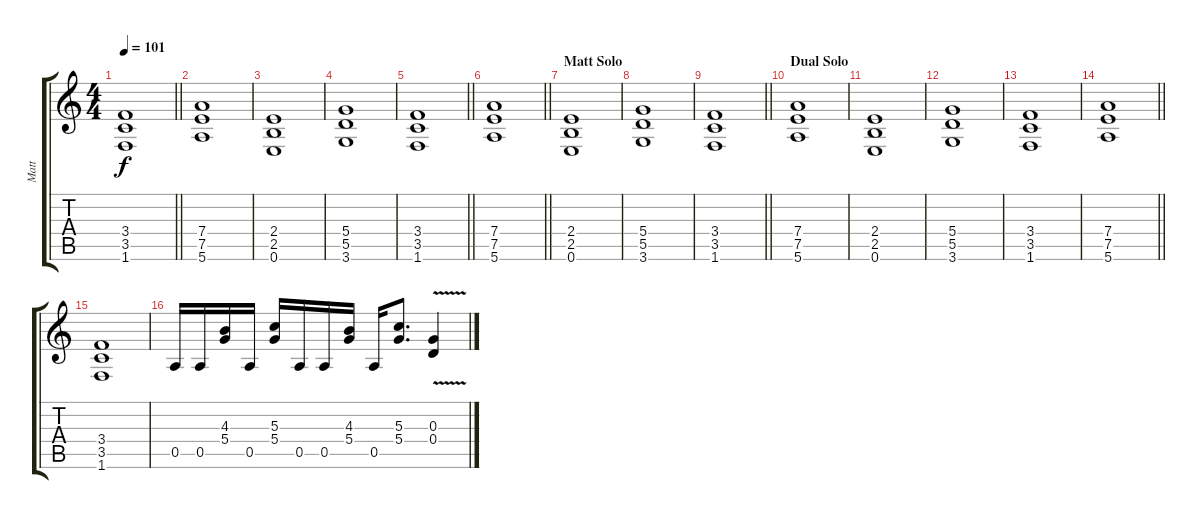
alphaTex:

\track ("Matt" "Matt") {instrument overdrivenguitar}
\staff {score tabs}
\tuning (E4 B3 G3 D3 A2 E2) {hide}
\ts (4 4)
\tempo 101
\clef g2
\barLineRight lightlight
\ks c
(3.4 3.5 1.6).1{dy f} |
(7.4 7.5 5.6).1 |
(2.4 2.5 0.6).1 |
(5.4 5.5 3.6).1 |
\barLineRight lightlight
(3.4 3.5 1.6).1 |
\section ("" "")
\barLineRight lightlight
(7.4 7.5 5.6).1 |
\section ("" "Matt Solo")
(2.4 2.5 0.6).1 |
(5.4 5.5 3.6).1 |
\barLineRight lightlight
(3.4 3.5 1.6).1 |
\section ("" "Dual Solo")
(7.4 7.5 5.6).1 |
(2.4 2.5 0.6).1 |
(5.4 5.5 3.6).1 |
(3.4 3.5 1.6).1 |
\barLineRight lightlight
(7.4 7.5 5.6).1 |
(3.4 3.5 1.6).1 |
0.5.16 0.5.16 (4.3 5.4).16 0.5.16 (5.3 5.4).16 0.5.16 0.5.16 (4.3 5.4).16 0.5.16 (5.3 5.4).8{d} (0.3{v} 0.4{v}).4
